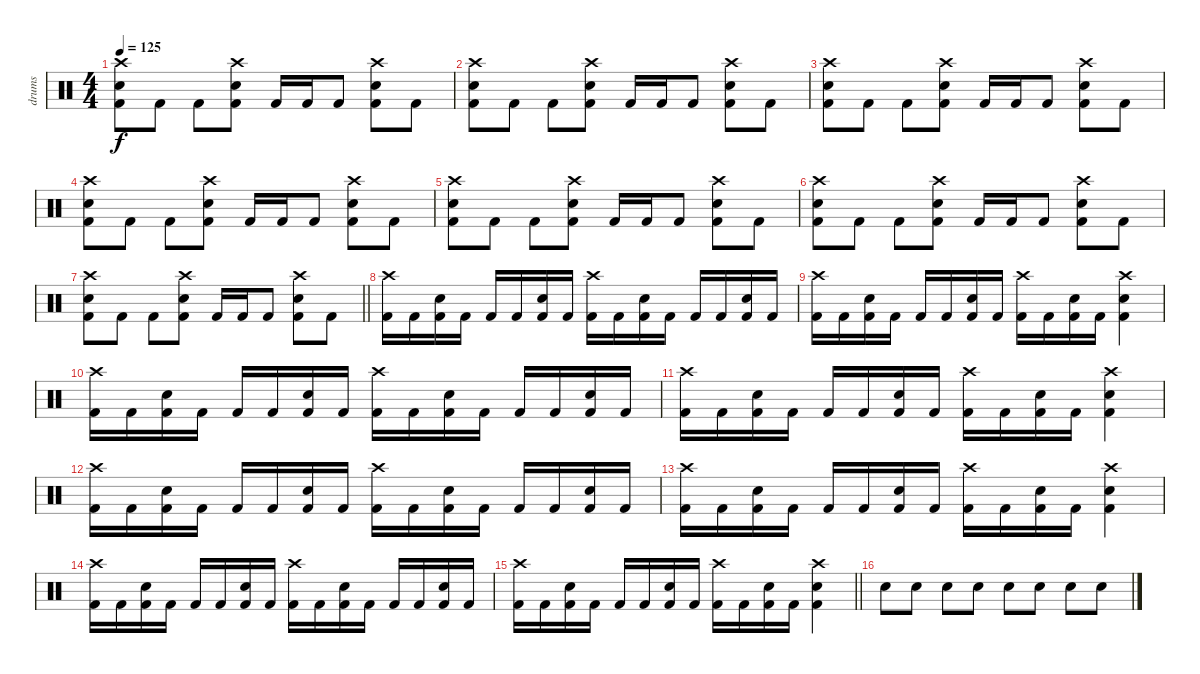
\track ("drums" "drums") {instrument percussion}
\staff {score}
\articulation defaults
\ts (4 4)
\tempo 125
\clef neutral
\ks c
("Crash high (hit)" "Snare (hit) 2" "Kick (hit) 2").8{dy f} "Kick (hit) 2".8 "Kick (hit) 2".8 ("Crash high (hit)" "Snare (hit) 2" "Kick (hit) 2").8 "Kick (hit) 2".16 "Kick (hit) 2".16 "Kick (hit) 2".8 ("Crash high (hit)" "Snare (hit) 2" "Kick (hit) 2").8 "Kick (hit) 2".8 |
("Crash high (hit)" "Snare (hit) 2" "Kick (hit) 2").8 "Kick (hit) 2".8 "Kick (hit) 2".8 ("Crash high (hit)" "Snare (hit) 2" "Kick (hit) 2").8 "Kick (hit) 2".16 "Kick (hit) 2".16 "Kick (hit) 2".8 ("Crash high (hit)" "Snare (hit) 2" "Kick (hit) 2").8 "Kick (hit) 2".8 |
("Crash high (hit)" "Snare (hit) 2" "Kick (hit) 2").8 "Kick (hit) 2".8 "Kick (hit) 2".8 ("Crash high (hit)" "Snare (hit) 2" "Kick (hit) 2").8 "Kick (hit) 2".16 "Kick (hit) 2".16 "Kick (hit) 2".8 ("Crash high (hit)" "Snare (hit) 2" "Kick (hit) 2").8 "Kick (hit) 2".8 |
("Crash high (hit)" "Snare (hit) 2" "Kick (hit) 2").8 "Kick (hit) 2".8 "Kick (hit) 2".8 ("Crash high (hit)" "Snare (hit) 2" "Kick (hit) 2").8 "Kick (hit) 2".16 "Kick (hit) 2".16 "Kick (hit) 2".8 ("Crash high (hit)" "Snare (hit) 2" "Kick (hit) 2").8 "Kick (hit) 2".8 |
("Crash high (hit)" "Snare (hit) 2" "Kick (hit) 2").8 "Kick (hit) 2".8 "Kick (hit) 2".8 ("Crash high (hit)" "Snare (hit) 2" "Kick (hit) 2").8 "Kick (hit) 2".16 "Kick (hit) 2".16 "Kick (hit) 2".8 ("Crash high (hit)" "Snare (hit) 2" "Kick (hit) 2").8 "Kick (hit) 2".8 |
("Crash high (hit)" "Snare (hit) 2" "Kick (hit) 2").8 "Kick (hit) 2".8 "Kick (hit) 2".8 ("Crash high (hit)" "Snare (hit) 2" "Kick (hit) 2").8 "Kick (hit) 2".16 "Kick (hit) 2".16 "Kick (hit) 2".8 ("Crash high (hit)" "Snare (hit) 2" "Kick (hit) 2").8 "Kick (hit) 2".8 |
\barLineRight lightlight
("Crash high (hit)" "Snare (hit) 2" "Kick (hit) 2").8 "Kick (hit) 2".8 "Kick (hit) 2".8 ("Crash high (hit)" "Snare (hit) 2" "Kick (hit) 2").8 "Kick (hit) 2".16 "Kick (hit) 2".16 "Kick (hit) 2".8 ("Crash high (hit)" "Snare (hit) 2" "Kick (hit) 2").8 "Kick (hit) 2".8 |
("Crash high (hit)" "Kick (hit) 2").16 "Kick (hit) 2".16 ("Snare (hit) 2" "Kick (hit) 2").16 "Kick (hit) 2".16 "Kick (hit) 2".16 "Kick (hit) 2".16 ("Snare (hit) 2" "Kick (hit) 2").16 "Kick (hit) 2".16 ("Crash high (hit)" "Kick (hit) 2").16 "Kick (hit) 2".16 ("Snare (hit) 2" "Kick (hit) 2").16 "Kick (hit) 2".16 "Kick (hit) 2".16 "Kick (hit) 2".16 ("Snare (hit) 2" "Kick (hit) 2").16 "Kick (hit) 2".16 |
("Crash high (hit)" "Kick (hit) 2").16 "Kick (hit) 2".16 ("Snare (hit) 2" "Kick (hit) 2").16 "Kick (hit) 2".16 "Kick (hit) 2".16 "Kick (hit) 2".16 ("Snare (hit) 2" "Kick (hit) 2").16 "Kick (hit) 2".16 ("Crash high (hit)" "Kick (hit) 2").16 "Kick (hit) 2".16 ("Snare (hit) 2" "Kick (hit) 2").16 "Kick (hit) 2".16 ("Crash high (hit)" "Snare (hit) 2" "Kick (hit) 2").4 |
("Crash high (hit)" "Kick (hit) 2").16 "Kick (hit) 2".16 ("Snare (hit) 2" "Kick (hit) 2").16 "Kick (hit) 2".16 "Kick (hit) 2".16 "Kick (hit) 2".16 ("Snare (hit) 2" "Kick (hit) 2").16 "Kick (hit) 2".16 ("Crash high (hit)" "Kick (hit) 2").16 "Kick (hit) 2".16 ("Snare (hit) 2" "Kick (hit) 2").16 "Kick (hit) 2".16 "Kick (hit) 2".16 "Kick (hit) 2".16 ("Snare (hit) 2" "Kick (hit) 2").16 "Kick (hit) 2".16 |
("Crash high (hit)" "Kick (hit) 2").16 "Kick (hit) 2".16 ("Snare (hit) 2" "Kick (hit) 2").16 "Kick (hit) 2".16 "Kick (hit) 2".16 "Kick (hit) 2".16 ("Snare (hit) 2" "Kick (hit) 2").16 "Kick (hit) 2".16 ("Crash high (hit)" "Kick (hit) 2").16 "Kick (hit) 2".16 ("Snare (hit) 2" "Kick (hit) 2").16 "Kick (hit) 2".16 ("Crash high (hit)" "Snare (hit) 2" "Kick (hit) 2").4 |
("Crash high (hit)" "Kick (hit) 2").16 "Kick (hit) 2".16 ("Snare (hit) 2" "Kick (hit) 2").16 "Kick (hit) 2".16 "Kick (hit) 2".16 "Kick (hit) 2".16 ("Snare (hit) 2" "Kick (hit) 2").16 "Kick (hit) 2".16 ("Crash high (hit)" "Kick (hit) 2").16 "Kick (hit) 2".16 ("Snare (hit) 2" "Kick (hit) 2").16 "Kick (hit) 2".16 "Kick (hit) 2".16 "Kick (hit) 2".16 ("Snare (hit) 2" "Kick (hit) 2").16 "Kick (hit) 2".16 |
("Crash high (hit)" "Kick (hit) 2").16 "Kick (hit) 2".16 ("Snare (hit) 2" "Kick (hit) 2").16 "Kick (hit) 2".16 "Kick (hit) 2".16 "Kick (hit) 2".16 ("Snare (hit) 2" "Kick (hit) 2").16 "Kick (hit) 2".16 ("Crash high (hit)" "Kick (hit) 2").16 "Kick (hit) 2".16 ("Snare (hit) 2" "Kick (hit) 2").16 "Kick (hit) 2".16 ("Crash high (hit)" "Snare (hit) 2" "Kick (hit) 2").4 |
("Crash high (hit)" "Kick (hit) 2").16 "Kick (hit) 2".16 ("Snare (hit) 2" "Kick (hit) 2").16 "Kick (hit) 2".16 "Kick (hit) 2".16 "Kick (hit) 2".16 ("Snare (hit) 2" "Kick (hit) 2").16 "Kick (hit) 2".16 ("Crash high (hit)" "Kick (hit) 2").16 "Kick (hit) 2".16 ("Snare (hit) 2" "Kick (hit) 2").16 "Kick (hit) 2".16 "Kick (hit) 2".16 "Kick (hit) 2".16 ("Snare (hit) 2" "Kick (hit) 2").16 "Kick (hit) 2".16 |
\barLineRight lightlight
("Crash high (hit)" "Kick (hit) 2").16 "Kick (hit) 2".16 ("Snare (hit) 2" "Kick (hit) 2").16 "Kick (hit) 2".16 "Kick (hit) 2".16 "Kick (hit) 2".16 ("Snare (hit) 2" "Kick (hit) 2").16 "Kick (hit) 2".16 ("Crash high (hit)" "Kick (hit) 2").16 "Kick (hit) 2".16 ("Snare (hit) 2" "Kick (hit) 2").16 "Kick (hit) 2".16 ("Crash high (hit)" "Snare (hit) 2" "Kick (hit) 2").4 |
"Snare (hit) 2".8 "Snare (hit) 2".8 "Snare (hit) 2".8 "Snare (hit) 2".8 "Snare (hit) 2".8 "Snare (hit) 2".8 "Snare (hit) 2".8 "Snare (hit) 2".8
